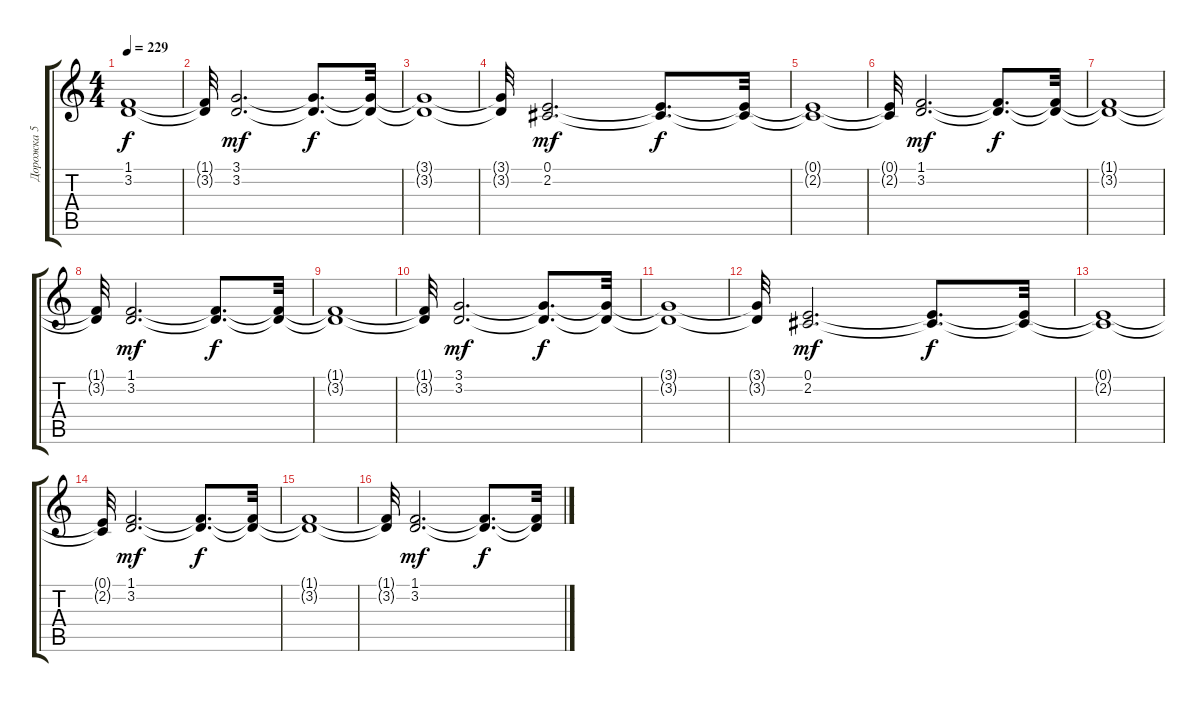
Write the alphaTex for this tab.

\track ("Дорожка 5" "Дорожка 5") {instrument choiraahs}
\staff {score tabs}
\tuning (E4 B3 G3 D3 A2 E2) {hide}
\ts (4 4)
\tempo 229
\clef g2
\ks c
(1.1{t} 3.2{t}).1{dy f} |
(1.1{t} 3.2{t}).32 (3.1 3.2).2{d dy mf} (3.1{t} 3.2{t}).8{d dy f} (3.1{t} 3.2{t}).32 |
(3.1{t} 3.2{t}).1 |
(3.1{t} 3.2{t}).32 (0.1 2.2).2{d dy mf} (0.1{t} 2.2{t}).8{d dy f} (0.1{t} 2.2{t}).32 |
(0.1{t} 2.2{t}).1 |
(0.1{t} 2.2{t}).32 (1.1 3.2).2{d dy mf} (1.1{t} 3.2{t}).8{d dy f} (1.1{t} 3.2{t}).32 |
(1.1{t} 3.2{t}).1 |
(1.1{t} 3.2{t}).32 (1.1 3.2).2{d dy mf} (1.1{t} 3.2{t}).8{d dy f} (1.1{t} 3.2{t}).32 |
(1.1{t} 3.2{t}).1 |
(1.1{t} 3.2{t}).32 (3.1 3.2).2{d dy mf} (3.1{t} 3.2{t}).8{d dy f} (3.1{t} 3.2{t}).32 |
(3.1{t} 3.2{t}).1 |
(3.1{t} 3.2{t}).32 (0.1 2.2).2{d dy mf} (0.1{t} 2.2{t}).8{d dy f} (0.1{t} 2.2{t}).32 |
(0.1{t} 2.2{t}).1 |
(0.1{t} 2.2{t}).32 (1.1 3.2).2{d dy mf} (1.1{t} 3.2{t}).8{d dy f} (1.1{t} 3.2{t}).32 |
(1.1{t} 3.2{t}).1 |
(1.1{t} 3.2{t}).32 (1.1 3.2).2{d dy mf} (1.1{t} 3.2{t}).8{d dy f} (1.1{t} 3.2{t}).32
